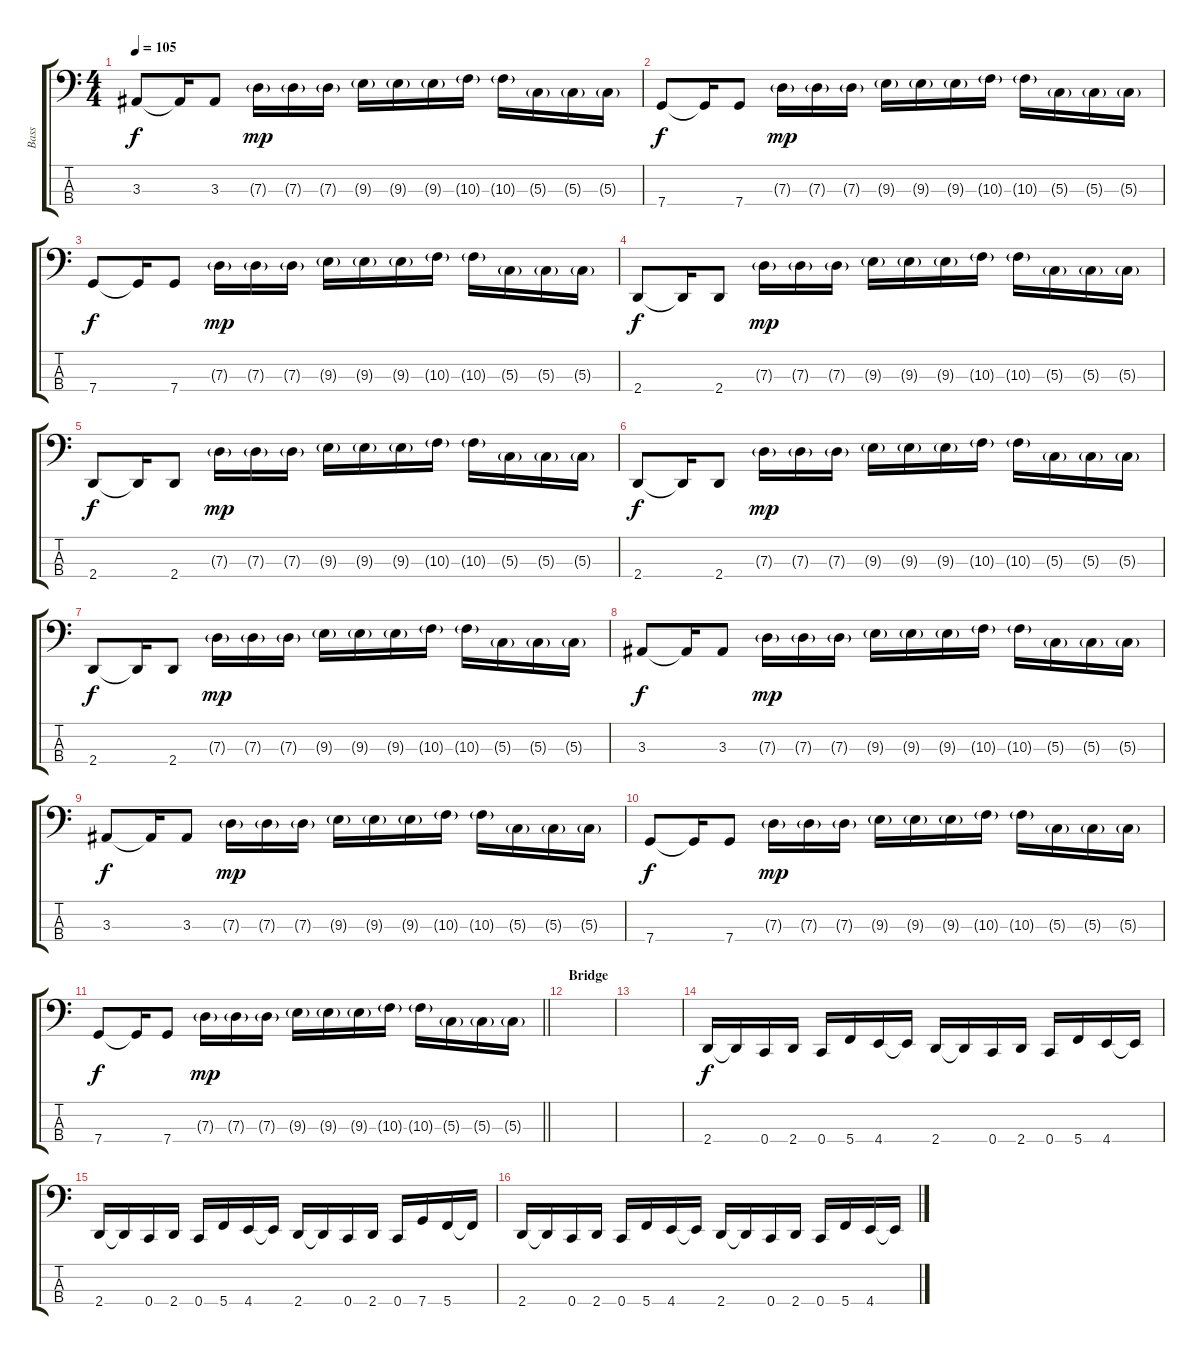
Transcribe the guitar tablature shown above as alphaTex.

\track ("Bass" "Bass") {instrument electricbassfinger}
\staff {score tabs}
\tuning (F2 C2 G1 C1) {hide}
\ts (4 4)
\tempo 105
\clef f4
\ks c
3.3.8{dy f} 3.3{t}.16 3.3.8 7.3{g}.16{dy mp} 7.3{g}.16 7.3{g}.16 9.3{g}.16 9.3{g}.16 9.3{g}.16 10.3{g}.16 10.3{g}.16 5.3{g}.16 5.3{g}.16 5.3{g}.16 |
7.4.8{dy f} 7.4{t}.16 7.4.8 7.3{g}.16{dy mp} 7.3{g}.16 7.3{g}.16 9.3{g}.16 9.3{g}.16 9.3{g}.16 10.3{g}.16 10.3{g}.16 5.3{g}.16 5.3{g}.16 5.3{g}.16 |
7.4.8{dy f} 7.4{t}.16 7.4.8 7.3{g}.16{dy mp} 7.3{g}.16 7.3{g}.16 9.3{g}.16 9.3{g}.16 9.3{g}.16 10.3{g}.16 10.3{g}.16 5.3{g}.16 5.3{g}.16 5.3{g}.16 |
2.4.8{dy f} 2.4{t}.16 2.4.8 7.3{g}.16{dy mp} 7.3{g}.16 7.3{g}.16 9.3{g}.16 9.3{g}.16 9.3{g}.16 10.3{g}.16 10.3{g}.16 5.3{g}.16 5.3{g}.16 5.3{g}.16 |
2.4.8{dy f} 2.4{t}.16 2.4.8 7.3{g}.16{dy mp} 7.3{g}.16 7.3{g}.16 9.3{g}.16 9.3{g}.16 9.3{g}.16 10.3{g}.16 10.3{g}.16 5.3{g}.16 5.3{g}.16 5.3{g}.16 |
2.4.8{dy f} 2.4{t}.16 2.4.8 7.3{g}.16{dy mp} 7.3{g}.16 7.3{g}.16 9.3{g}.16 9.3{g}.16 9.3{g}.16 10.3{g}.16 10.3{g}.16 5.3{g}.16 5.3{g}.16 5.3{g}.16 |
2.4.8{dy f} 2.4{t}.16 2.4.8 7.3{g}.16{dy mp} 7.3{g}.16 7.3{g}.16 9.3{g}.16 9.3{g}.16 9.3{g}.16 10.3{g}.16 10.3{g}.16 5.3{g}.16 5.3{g}.16 5.3{g}.16 |
3.3.8{dy f} 3.3{t}.16 3.3.8 7.3{g}.16{dy mp} 7.3{g}.16 7.3{g}.16 9.3{g}.16 9.3{g}.16 9.3{g}.16 10.3{g}.16 10.3{g}.16 5.3{g}.16 5.3{g}.16 5.3{g}.16 |
3.3.8{dy f} 3.3{t}.16 3.3.8 7.3{g}.16{dy mp} 7.3{g}.16 7.3{g}.16 9.3{g}.16 9.3{g}.16 9.3{g}.16 10.3{g}.16 10.3{g}.16 5.3{g}.16 5.3{g}.16 5.3{g}.16 |
7.4.8{dy f} 7.4{t}.16 7.4.8 7.3{g}.16{dy mp} 7.3{g}.16 7.3{g}.16 9.3{g}.16 9.3{g}.16 9.3{g}.16 10.3{g}.16 10.3{g}.16 5.3{g}.16 5.3{g}.16 5.3{g}.16 |
\barLineRight lightlight
7.4.8{dy f} 7.4{t}.16 7.4.8 7.3{g}.16{dy mp} 7.3{g}.16 7.3{g}.16 9.3{g}.16 9.3{g}.16 9.3{g}.16 10.3{g}.16 10.3{g}.16 5.3{g}.16 5.3{g}.16 5.3{g}.16 |
\section ("" "Bridge")
|
|
2.4.16{dy f} 2.4{t}.16 0.4.16 2.4.16 0.4.16 5.4.16 4.4.16 4.4{t}.16 2.4.16 2.4{t}.16 0.4.16 2.4.16 0.4.16 5.4.16 4.4.16 4.4{t}.16 |
2.4.16 2.4{t}.16 0.4.16 2.4.16 0.4.16 5.4.16 4.4.16 4.4{t}.16 2.4.16 2.4{t}.16 0.4.16 2.4.16 0.4.16 7.4.16 5.4.16 5.4{t}.16 |
2.4.16 2.4{t}.16 0.4.16 2.4.16 0.4.16 5.4.16 4.4.16 4.4{t}.16 2.4.16 2.4{t}.16 0.4.16 2.4.16 0.4.16 5.4.16 4.4.16 4.4{t}.16
